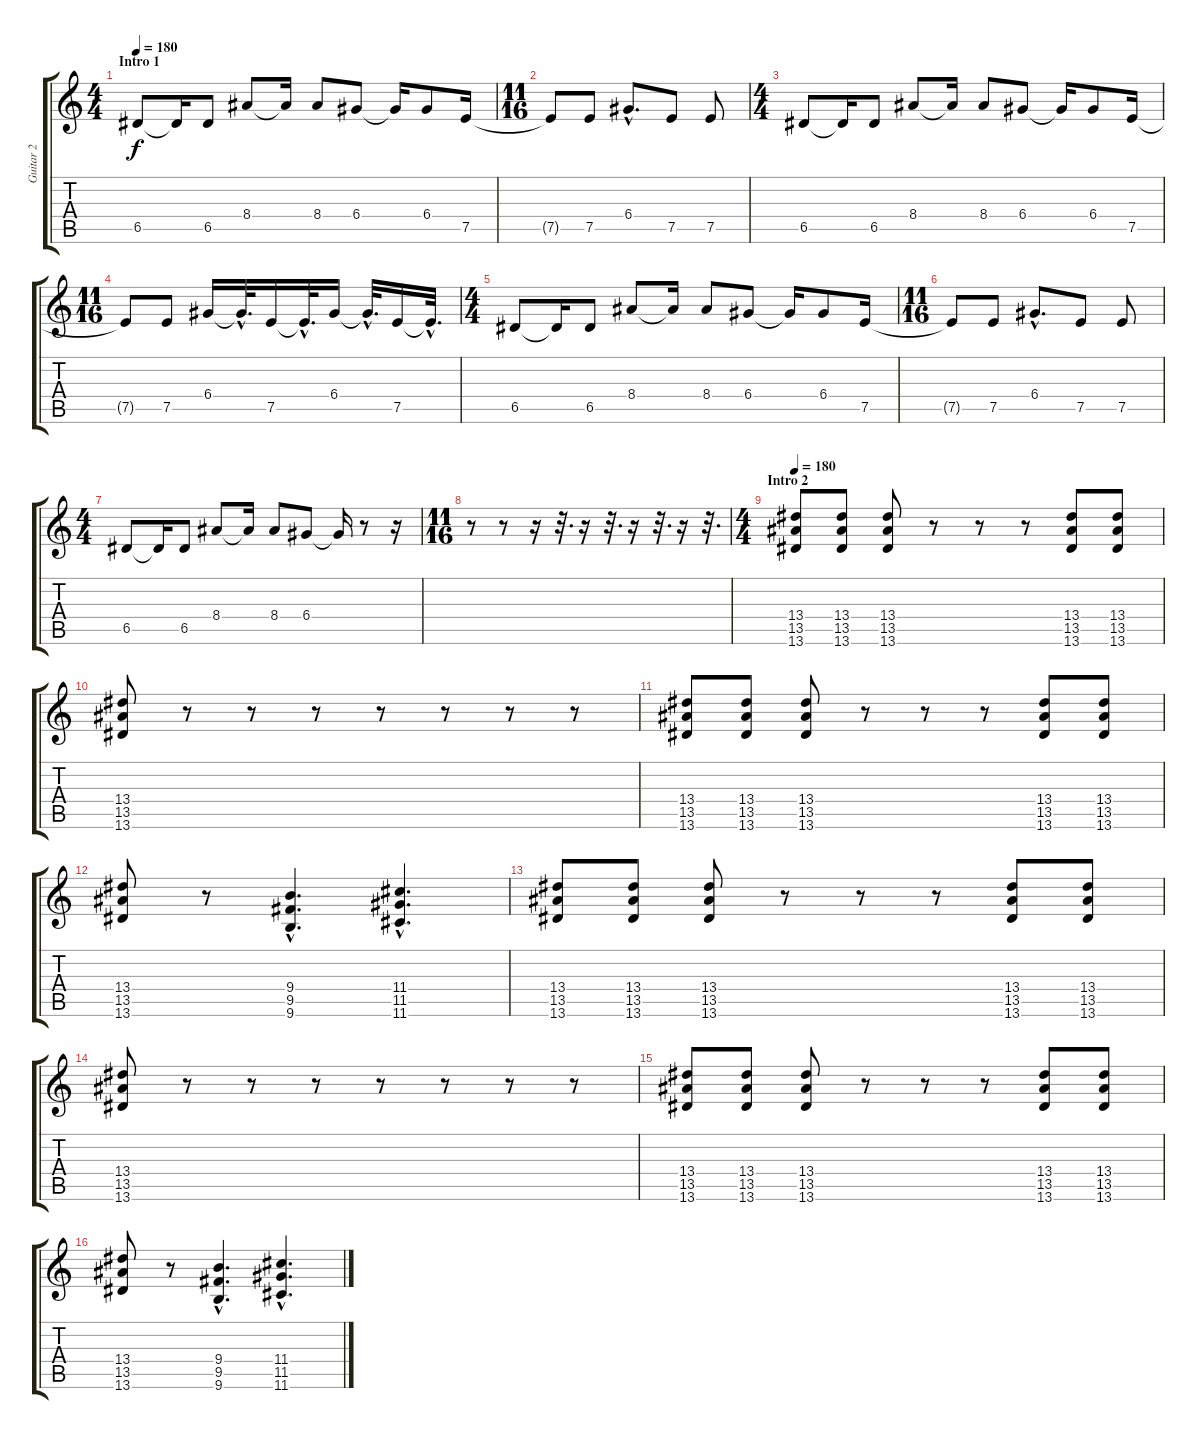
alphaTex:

\track ("Guitar 2" "Guitar 2") {instrument distortionguitar}
\staff {score tabs}
\tuning (E4 B3 G3 D3 A2 D2) {hide}
\ts (4 4)
\section ("" "Intro 1")
\tempo 180
\tempo 160
\tempo 180
\clef g2
\ks c
6.5.8{dy f instrument overdrivenguitar} 6.5{t}.16 6.5.8 8.4.8 8.4{t}.16 8.4.8 6.4.8 6.4{t}.16 6.4.8 7.5.16 |
\ts (11 16)
7.5{t}.8 7.5.8 6.4{hac}.8{d} 7.5.8 7.5.8 |
\ts (4 4)
6.5.8 6.5{t}.16 6.5.8 8.4.8 8.4{t}.16 8.4.8 6.4.8 6.4{t}.16 6.4.8 7.5.16 |
\ts (11 16)
7.5{t}.8 7.5.8 6.4.16 6.4{hac t}.32{d} 7.5.16 7.5{hac t}.32{d} 6.4.16 6.4{hac t}.32{d} 7.5.16 7.5{hac t}.32{d} |
\ts (4 4)
6.5.8{instrument overdrivenguitar} 6.5{t}.16 6.5.8 8.4.8 8.4{t}.16 8.4.8 6.4.8 6.4{t}.16 6.4.8 7.5.16 |
\ts (11 16)
7.5{t}.8 7.5.8 6.4{hac}.8{d} 7.5.8 7.5.8 |
\ts (4 4)
6.5.8 6.5{t}.16 6.5.8 8.4.8 8.4{t}.16 8.4.8 6.4.8 6.4{t}.16 r.8 r.16 |
\ts (11 16)
r.8 r.8 r.16 r.32{d} r.16 r.32{d} r.16 r.32{d} r.16 r.32{d} |
\ts (4 4)
\section ("" "Intro 2")
\tempo 180
(13.4 13.5 13.6).8{instrument distortionguitar} (13.4 13.5 13.6).8 (13.4 13.5 13.6).8 r.8 r.8 r.8 (13.4 13.5 13.6).8 (13.4 13.5 13.6).8 |
(13.4 13.5 13.6).8 r.8 r.8 r.8 r.8 r.8 r.8 r.8 |
(13.4 13.5 13.6).8 (13.4 13.5 13.6).8 (13.4 13.5 13.6).8 r.8 r.8 r.8 (13.4 13.5 13.6).8 (13.4 13.5 13.6).8 |
(13.4 13.5 13.6).8 r.8 (9.4{hac} 9.5{hac} 9.6{hac}).4{d} (11.4{hac} 11.5{hac} 11.6{hac}).4{d} |
(13.4 13.5 13.6).8{instrument distortionguitar} (13.4 13.5 13.6).8 (13.4 13.5 13.6).8 r.8 r.8 r.8 (13.4 13.5 13.6).8 (13.4 13.5 13.6).8 |
(13.4 13.5 13.6).8 r.8 r.8 r.8 r.8 r.8 r.8 r.8 |
(13.4 13.5 13.6).8 (13.4 13.5 13.6).8 (13.4 13.5 13.6).8 r.8 r.8 r.8 (13.4 13.5 13.6).8 (13.4 13.5 13.6).8 |
(13.4 13.5 13.6).8 r.8 (9.4{hac} 9.5{hac} 9.6{hac}).4{d} (11.4{hac} 11.5{hac} 11.6{hac}).4{d}
